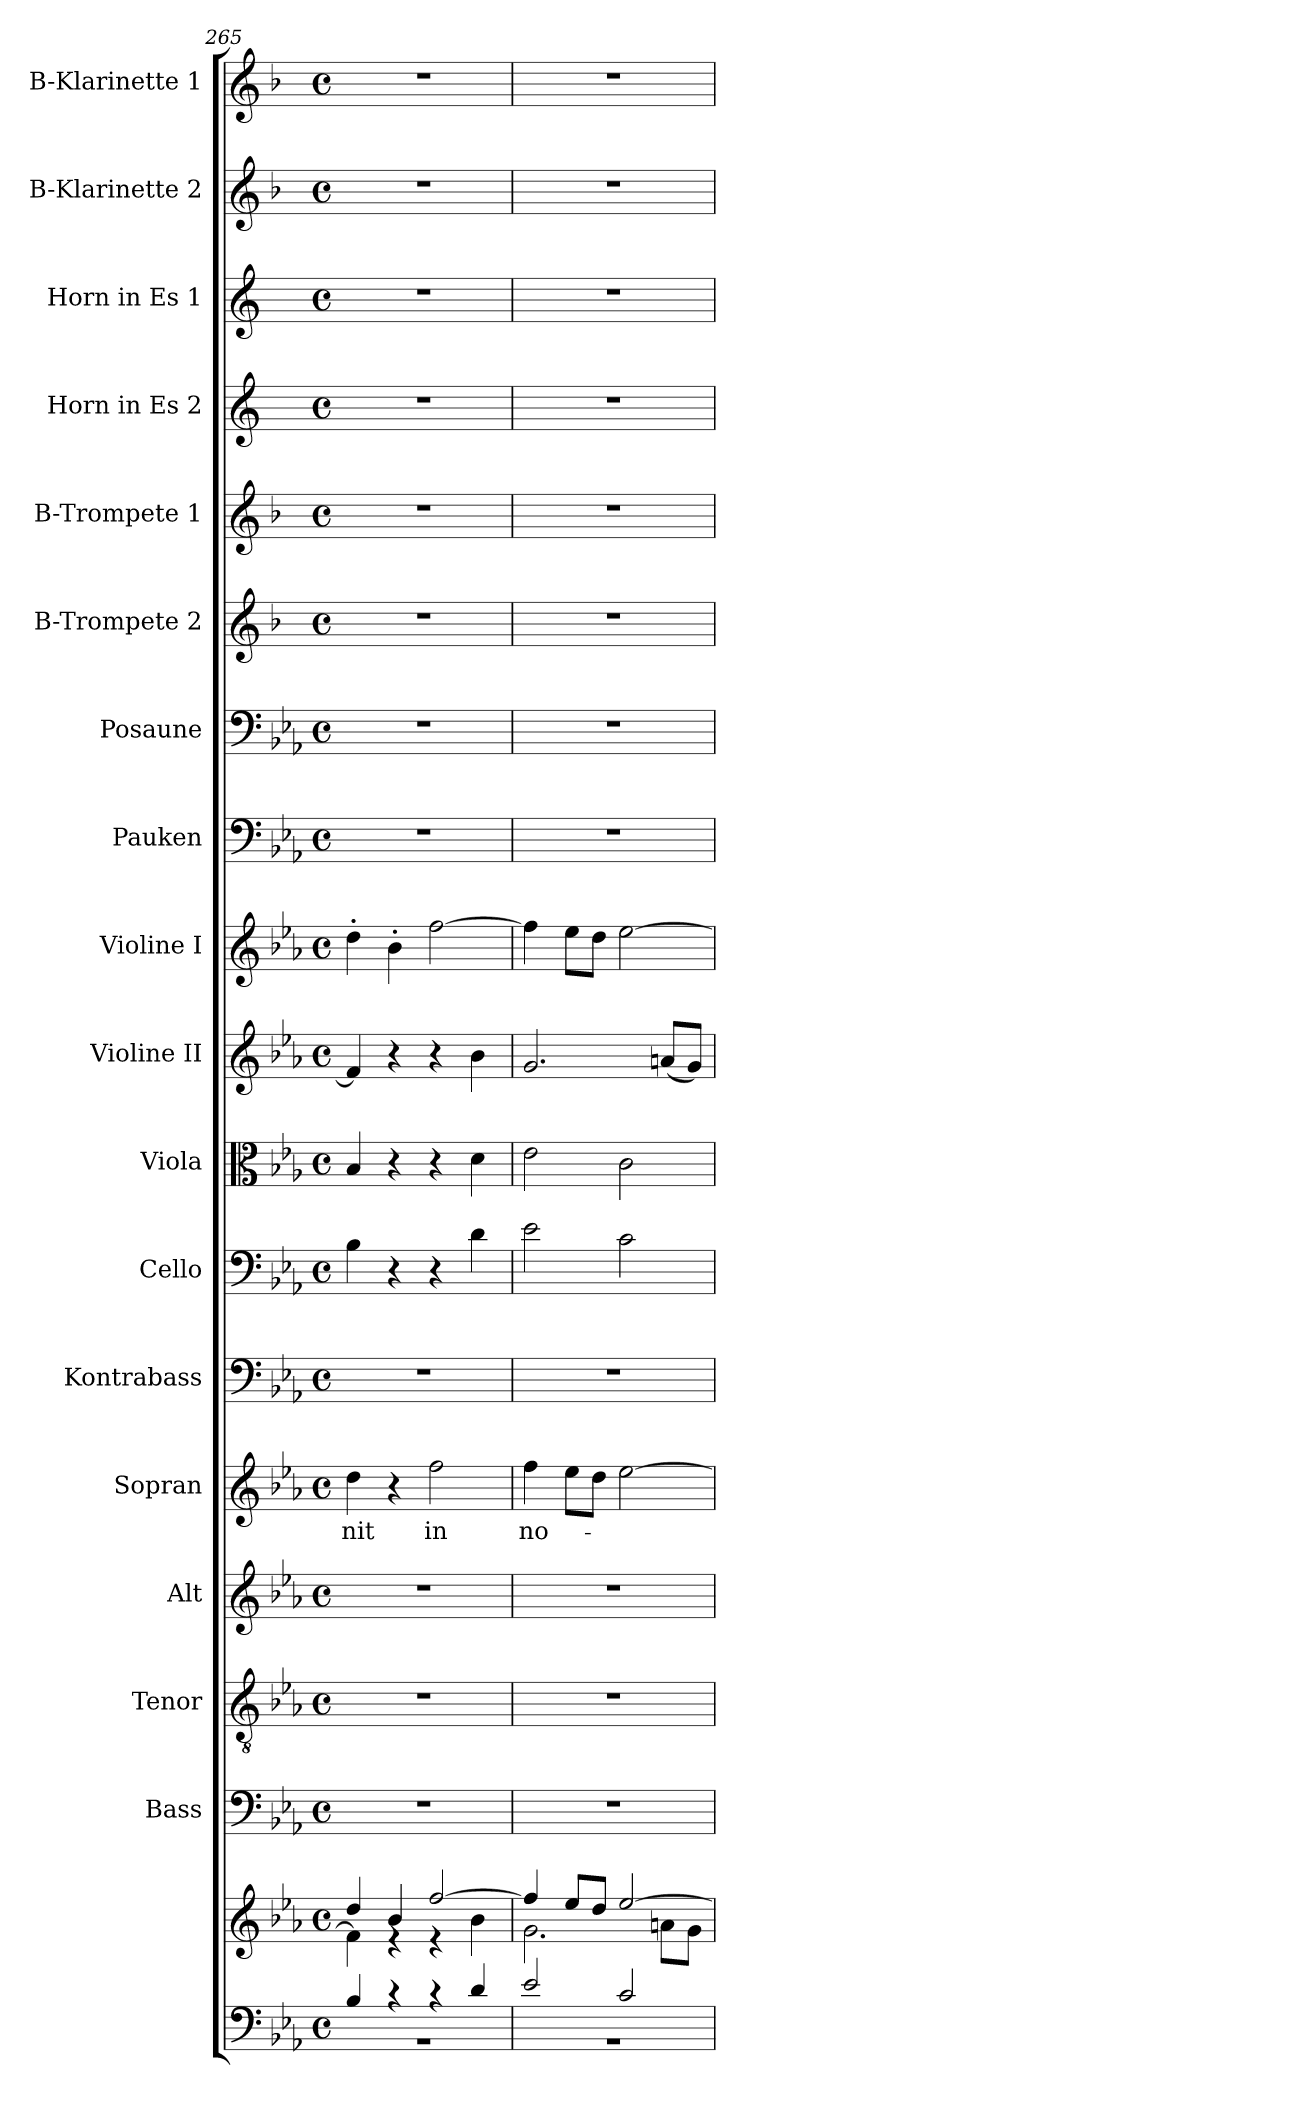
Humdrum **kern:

**kern	**kern	**kern	**kern	**kern	**kern	**text	**kern	**kern	**kern	**kern	**kern	**kern	**kern	**kern	**kern	**kern	**kern	**kern	**kern
*part18	*part18	*part17	*part16	*part15	*part14	*part14	*part13	*part12	*part11	*part10	*part9	*part8	*part7	*part6	*part5	*part4	*part3	*part2	*part1
*staff19	*staff18	*staff17	*staff16	*staff15	*staff14	*staff14	*staff13	*staff12	*staff11	*staff10	*staff9	*staff8	*staff7	*staff6	*staff5	*staff4	*staff3	*staff2	*staff1
*	*	*I"Bass	*I"Tenor	*I"Alt	*I"Sopran	*	*I"Kontrabass	*I"Cello	*I"Viola	*I"Violine II	*I"Violine I	*I"Pauken	*I"Posaune	*I"B-Trompete 2	*I"B-Trompete 1	*I"Horn in Es 2	*I"Horn in Es 1	*I"B-Klarinette 2	*I"B-Klarinette 1
*	*	*I'B.	*I'T.	*I'A.	*I'S.	*	*I'Kb.	*	*I'Vla.	*I'Vl. II	*I'Vl. I	*I'Pk.	*I'Pos.	*I'B Trp. 2	*I'B Trp. 1	*	*	*I'B Kl. 2	*I'B Kl. 1
*clefF4	*clefG2	*clefF4	*clefGv2	*clefG2	*clefG2	*	*clefF4	*clefF4	*clefC3	*clefG2	*clefG2	*clefF4	*clefF4	*clefG2	*clefG2	*clefG2	*clefG2	*clefG2	*clefG2
*	*	*	*	*	*	*	*ITrd7c12	*	*	*	*	*	*	*ITrd1c2	*ITrd1c2	*ITrd5c9	*ITrd5c9	*ITrd1c2	*ITrd1c2
*k[b-e-a-]	*k[b-e-a-]	*k[b-e-a-]	*k[b-e-a-]	*k[b-e-a-]	*k[b-e-a-]	*	*k[b-e-a-]	*k[b-e-a-]	*k[b-e-a-]	*k[b-e-a-]	*k[b-e-a-]	*k[b-e-a-]	*k[b-e-a-]	*k[b-e-a-]	*k[b-e-a-]	*k[b-e-a-]	*k[b-e-a-]	*k[b-e-a-]	*k[b-e-a-]
*E-:	*E-:	*E-:	*E-:	*E-:	*E-:	*	*E-:	*E-:	*E-:	*E-:	*E-:	*E-:	*E-:	*E-:	*E-:	*E-:	*E-:	*E-:	*E-:
*M4/4	*M4/4	*M4/4	*M4/4	*M4/4	*M4/4	*	*M4/4	*M4/4	*M4/4	*M4/4	*M4/4	*M4/4	*M4/4	*M4/4	*M4/4	*M4/4	*M4/4	*M4/4	*M4/4
*met(c)	*met(c)	*met(c)	*met(c)	*met(c)	*met(c)	*	*met(c)	*met(c)	*met(c)	*met(c)	*met(c)	*met(c)	*met(c)	*met(c)	*met(c)	*met(c)	*met(c)	*met(c)	*met(c)
=265	=265	=265	=265	=265	=265	=265	=265	=265	=265	=265	=265	=265	=265	=265	=265	=265	=265	=265	=265
*^	*^	*	*	*	*	*	*	*	*	*	*	*	*	*	*	*	*	*	*
!	!	!	!	!	!	!	!	!LO:LY:b	!	!	!	!	!	!	!	!	!	!	!	!	!
4B-/	1rBB	4dd/	4f\]	1r	1r	1r	4dd\	-nit	1r	4B-\	4B-/	4f/]	4dd'>\	1r	1r	1r	1r	1r	1r	1r	1r
4rc	.	4b-/	4rd	.	.	.	4r	.	.	4r	4r	4r	4b-'>\	.	.	.	.	.	.	.	.
!	!	!	!	!	!	!	!	!LO:LY:b	!	!	!	!	!	!	!	!	!	!	!	!	!
4rc	.	[>2ff/	4re	.	.	.	2ff\	in	.	4r	4r	4r	[2ff\	.	.	.	.	.	.	.	.
4d/	.	.	4b-\	.	.	.	.	.	.	4d\	4d\	4b-\	.	.	.	.	.	.	.	.	.
=266	=266	=266	=266	=266	=266	=266	=266	=266	=266	=266	=266	=266	=266	=266	=266	=266	=266	=266	=266	=266	=266
!	!	!	!	!	!	!	!	!LO:LY:b	!	!	!	!	!	!	!	!	!	!	!	!	!
2e-/	1rBB	4ff/]	2.g\	1r	1r	1r	4ff\	no-	1r	2e-\	2e-\	2.g/	4ff\]	1r	1r	1r	1r	1r	1r	1r	1r
.	.	8ee-/L	.	.	.	.	8ee-\L	.	.	.	.	.	8ee-\L	.	.	.	.	.	.	.	.
.	.	8dd/J	.	.	.	.	8dd\J	.	.	.	.	.	8dd\J	.	.	.	.	.	.	.	.
2c/	.	[>2ee-/	.	.	.	.	[2ee-\	.	.	2c\	2c\	.	[2ee-\	.	.	.	.	.	.	.	.
.	.	.	8an\L	.	.	.	.	.	.	.	.	(<8an/L	.	.	.	.	.	.	.	.	.
.	.	.	8g\J	.	.	.	.	.	.	.	.	8g/J)	.	.	.	.	.	.	.	.	.
*v	*v	*	*	*	*	*	*	*	*	*	*	*	*	*	*	*	*	*	*	*	*
*	*v	*v	*	*	*	*	*	*	*	*	*	*	*	*	*	*	*	*	*	*
=	=	=	=	=	=	=	=	=	=	=	=	=	=	=	=	=	=	=	=
*-	*-	*-	*-	*-	*-	*-	*-	*-	*-	*-	*-	*-	*-	*-	*-	*-	*-	*-	*-
